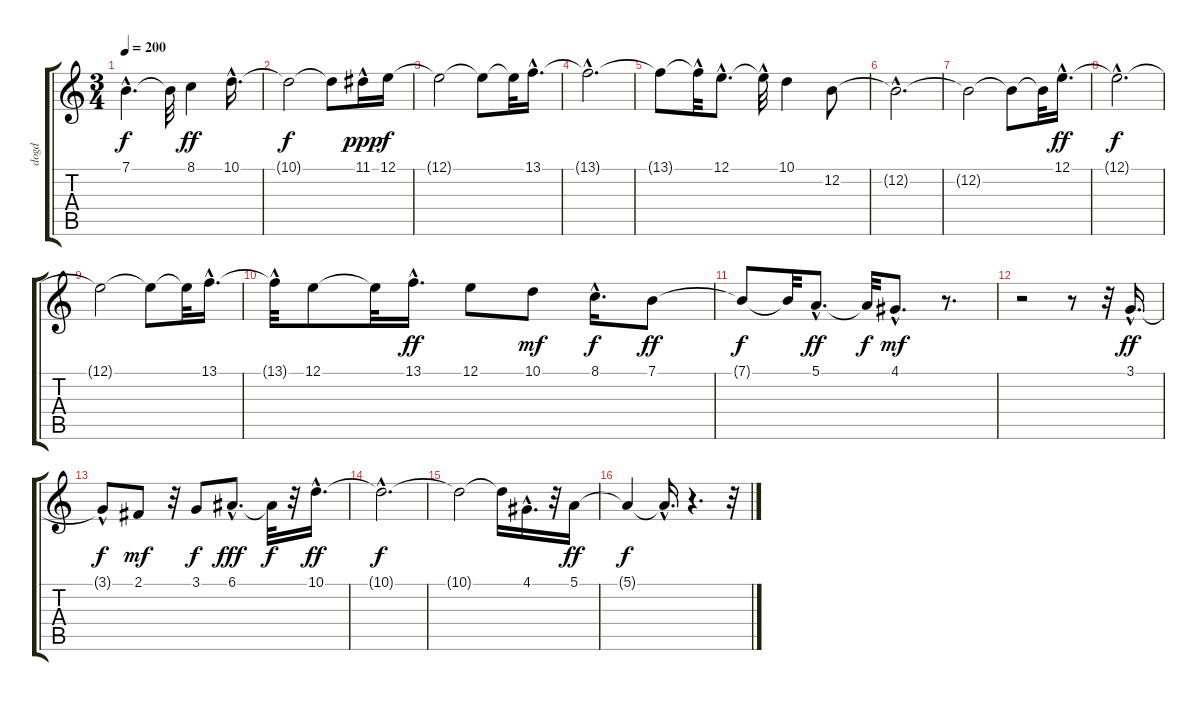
\track ("dogd" "dogd") {instrument flute}
\staff {score tabs}
\tuning (E4 B3 G3 D3 A2 E2) {hide}
\ts (3 4)
\tempo 200
\clef g2
\ks c
7.1{hac t}.4{d dy f} 7.1{t}.32 8.1.4{dy ff} 10.1{hac}.16{d} |
10.1{t}.2{dy f} 10.1{t}.8 11.1{hac}.16{dy ppp} 12.1.16{dy f} |
12.1{t}.2 12.1{t}.8 12.1{t}.32 13.1{hac}.16{d} |
13.1{hac t}.2{d} |
13.1{t}.8 13.1{hac t}.32 12.1{hac}.8{d} 12.1{hac t}.32 10.1.4 12.2.8 |
12.2{hac t}.2{d} |
12.2{t}.2 12.2{t}.8 12.2{t}.32 12.1{hac}.16{d dy ff} |
12.1{hac t}.2{d dy f} |
12.1{t}.2 12.1{t}.8 12.1{t}.32 13.1{hac}.16{d} |
13.1{hac t}.32 12.1.8 12.1{t}.32 13.1{hac}.16{d dy ff} 12.1.8 10.1.8{dy mf} 8.1{hac}.16{d dy f} 7.1.8{dy ff} |
7.1{t}.8{dy f} 7.1{t}.32 5.1{hac}.8{d dy ff} 5.1{t}.32{dy f} 4.1{hac}.8{d dy mf} r.8{d} |
r.2 r.8 r.32 3.1{hac}.16{d dy ff} |
3.1{hac t}.8{dy f} 2.1.8{dy mf} r.32 3.1.8{dy f} 6.1{hac}.8{d dy fff} 6.1{t}.32{dy f} r.32 10.1{hac}.16{d dy ff} |
10.1{hac t}.2{d dy f} |
10.1{t}.2 10.1{t}.16 4.1{hac}.16{d} r.32 5.1.16{dy ff} |
5.1{t}.4{dy f} 5.1{hac t}.16{d} r.4{d} r.32
